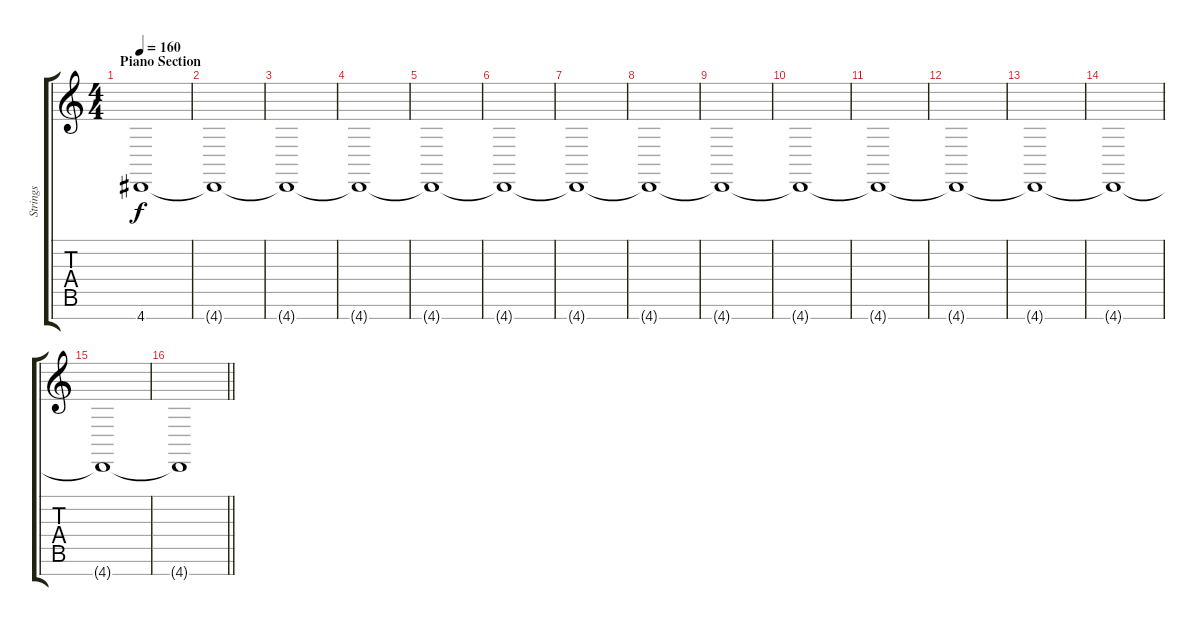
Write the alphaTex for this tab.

\track ("Strings " "Strings ") {instrument stringensemble1}
\staff {score tabs}
\tuning (E4 B3 G3 D3 A2 E2 B1) {hide}
\ts (4 4)
\section ("" "Piano Section")
\tempo 160
\clef g2
\ks c
4.7.1{dy f} |
4.7{t}.1 |
4.7{t}.1 |
4.7{t}.1 |
4.7{t}.1 |
4.7{t}.1 |
4.7{t}.1 |
4.7{t}.1 |
4.7{t}.1 |
4.7{t}.1 |
4.7{t}.1 |
4.7{t}.1 |
4.7{t}.1 |
4.7{t}.1 |
4.7{t}.1 |
\barLineRight lightlight
4.7{t}.1
